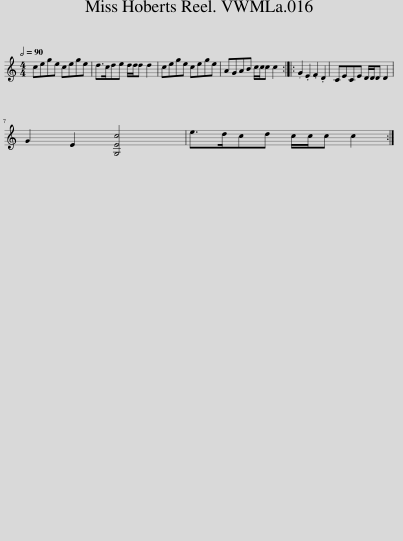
X:1
L:1/8
Q:1/2=90
M:4/4
I:linebreak $
K:C
V:1 treble
V:1
 cege cege | d>cde d/d/d d2 | cege cege | AGAB c/c/c c2 :: .G2 .E2 .F2 .D2 | %5
 CECE D/D/D D2 |$ G2 E2 [G,Ec]4 | e>dcd c/c/c c2 :| %8
